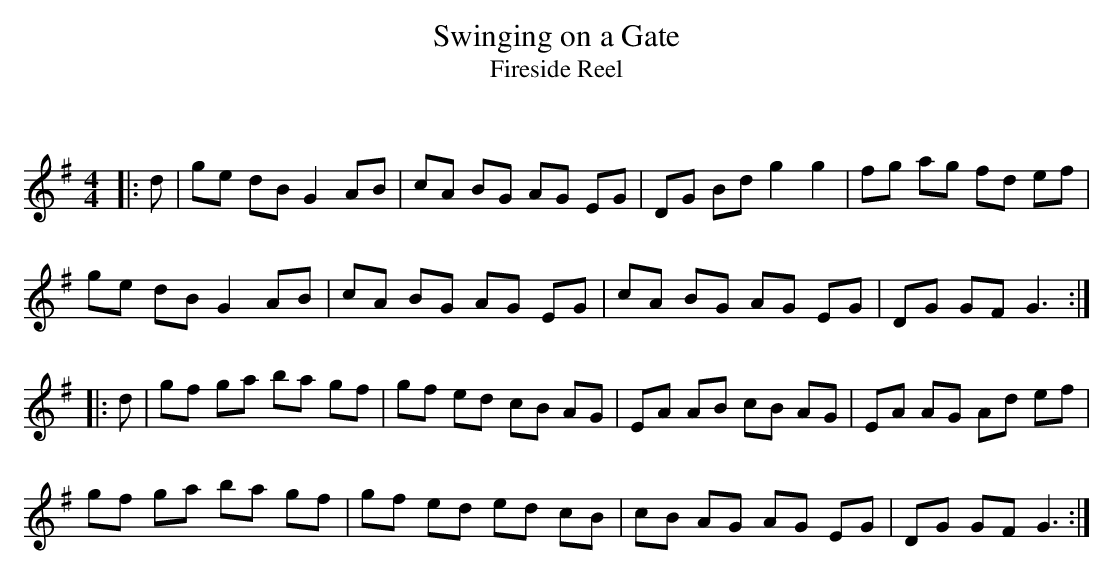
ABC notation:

X:1
T: Swinging on a Gate
T: Fireside Reel
C:
Q: 232
K:G
M:4/4
L:1/8
|:d|ge dB G2 AB|cA BG AG EG|DG Bd g2 g2|fg ag fd ef|
ge dB G2 AB|cA BG AG EG|cA BG AG EG|DG GF G3:|
|:d|gf ga ba gf|gf ed cB AG|EA AB cB AG|EA AG Ad ef|
gf ga ba gf|gf ed ed cB|cB AG AG EG|DG GF G3:|
